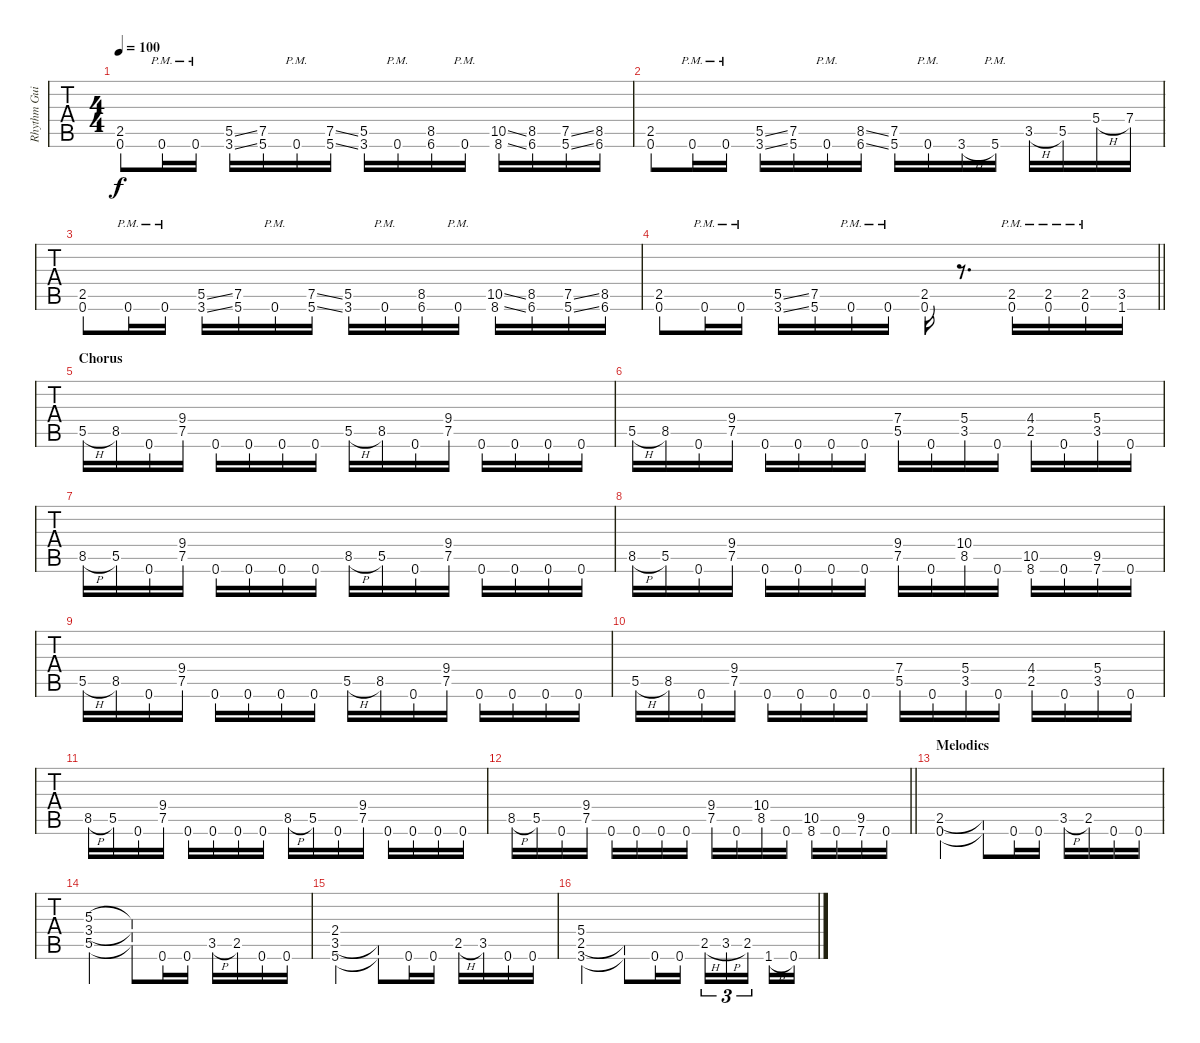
\track ("Rhythm Guitar" "Rhythm Gui") {instrument distortionguitar}
\staff {tabs}
\tuning (D4 A3 F3 C3 G2 D2) {hide}
\ts (4 4)
\tempo 100
\clef g2
\ks c
(2.5 0.6).8{dy f} 0.6{pm}.16 0.6{pm}.16 (5.5{ss} 3.6{ss}).16 (7.5 5.6).16 0.6{pm}.16 (7.5{ss} 5.6{ss}).16 (5.5 3.6).16 0.6{pm}.16 (8.5 6.6).16 0.6{pm}.16 (10.5{ss} 8.6{ss}).16 (8.5 6.6).16 (7.5{ss} 5.6{ss}).16 (8.5 6.6).16 |
(2.5 0.6).8 0.6{pm}.16 0.6{pm}.16 (5.5{ss} 3.6{ss}).16 (7.5 5.6).16 0.6{pm}.16 (8.5{ss} 6.6{ss}).16 (7.5 5.6).16 0.6{pm}.16 3.6{h}.16 5.6{pm}.16 3.5{h}.16 5.5.16 5.4{h}.16 7.4.16 |
(2.5 0.6).8 0.6{pm}.16 0.6{pm}.16 (5.5{ss} 3.6{ss}).16 (7.5 5.6).16 0.6{pm}.16 (7.5{ss} 5.6{ss}).16 (5.5 3.6).16 0.6{pm}.16 (8.5 6.6).16 0.6{pm}.16 (10.5{ss} 8.6{ss}).16 (8.5 6.6).16 (7.5{ss} 5.6{ss}).16 (8.5 6.6).16 |
\barLineRight lightlight
(2.5 0.6).8 0.6{pm}.16 0.6{pm}.16 (5.5{ss} 3.6{ss}).16 (7.5 5.6).16 0.6{pm}.16 0.6{pm}.16 (2.5 0.6).16 r.8{d} (2.5{pm} 0.6{pm}).16 (2.5{pm} 0.6{pm}).16 (2.5{pm} 0.6{pm}).16 (3.5 1.6).16 |
\section ("" "Chorus")
5.5{h}.16 8.5.16 0.6.16 (9.4 7.5).16 0.6.16 0.6.16 0.6.16 0.6.16 5.5{h}.16 8.5.16 0.6.16 (9.4 7.5).16 0.6.16 0.6.16 0.6.16 0.6.16 |
5.5{h}.16 8.5.16 0.6.16 (9.4 7.5).16 0.6.16 0.6.16 0.6.16 0.6.16 (7.4 5.5).16 0.6.16 (5.4 3.5).16 0.6.16 (4.4 2.5).16 0.6.16 (5.4 3.5).16 0.6.16 |
8.5{h}.16 5.5.16 0.6.16 (9.4 7.5).16 0.6.16 0.6.16 0.6.16 0.6.16 8.5{h}.16 5.5.16 0.6.16 (9.4 7.5).16 0.6.16 0.6.16 0.6.16 0.6.16 |
8.5{h}.16 5.5.16 0.6.16 (9.4 7.5).16 0.6.16 0.6.16 0.6.16 0.6.16 (9.4 7.5).16 0.6.16 (10.4 8.5).16 0.6.16 (10.5 8.6).16 0.6.16 (9.5 7.6).16 0.6.16 |
5.5{h}.16 8.5.16 0.6.16 (9.4 7.5).16 0.6.16 0.6.16 0.6.16 0.6.16 5.5{h}.16 8.5.16 0.6.16 (9.4 7.5).16 0.6.16 0.6.16 0.6.16 0.6.16 |
5.5{h}.16 8.5.16 0.6.16 (9.4 7.5).16 0.6.16 0.6.16 0.6.16 0.6.16 (7.4 5.5).16 0.6.16 (5.4 3.5).16 0.6.16 (4.4 2.5).16 0.6.16 (5.4 3.5).16 0.6.16 |
8.5{h}.16 5.5.16 0.6.16 (9.4 7.5).16 0.6.16 0.6.16 0.6.16 0.6.16 8.5{h}.16 5.5.16 0.6.16 (9.4 7.5).16 0.6.16 0.6.16 0.6.16 0.6.16 |
\barLineRight lightlight
8.5{h}.16 5.5.16 0.6.16 (9.4 7.5).16 0.6.16 0.6.16 0.6.16 0.6.16 (9.4 7.5).16 0.6.16 (10.4 8.5).16 0.6.16 (10.5 8.6).16 0.6.16 (9.5 7.6).16 0.6.16 |
\section ("" "Melodics")
(2.5 0.6).2 (2.5{t} 0.6{t}).8 0.6.16 0.6.16 3.5{h}.16 2.5.16 0.6.16 0.6.16 |
(5.3 3.4 5.5).2 (5.3{t} 3.4{t} 5.5{t}).8 0.6.16 0.6.16 3.5{h}.16 2.5.16 0.6.16 0.6.16 |
(2.4 3.5 5.6).2 (3.5{t} 5.6{t}).8 0.6.16 0.6.16 2.5{h}.16 3.5.16 0.6.16 0.6.16 |
(5.4 2.5 3.6).2 (2.5{t} 3.6{t}).8 0.6.16 0.6.16 2.5{h}.16{tu (3 2)} 3.5{h}.16{tu (3 2)} 2.5.16{tu (3 2) beam splitsecondary} 1.6{h}.16 0.6.16
